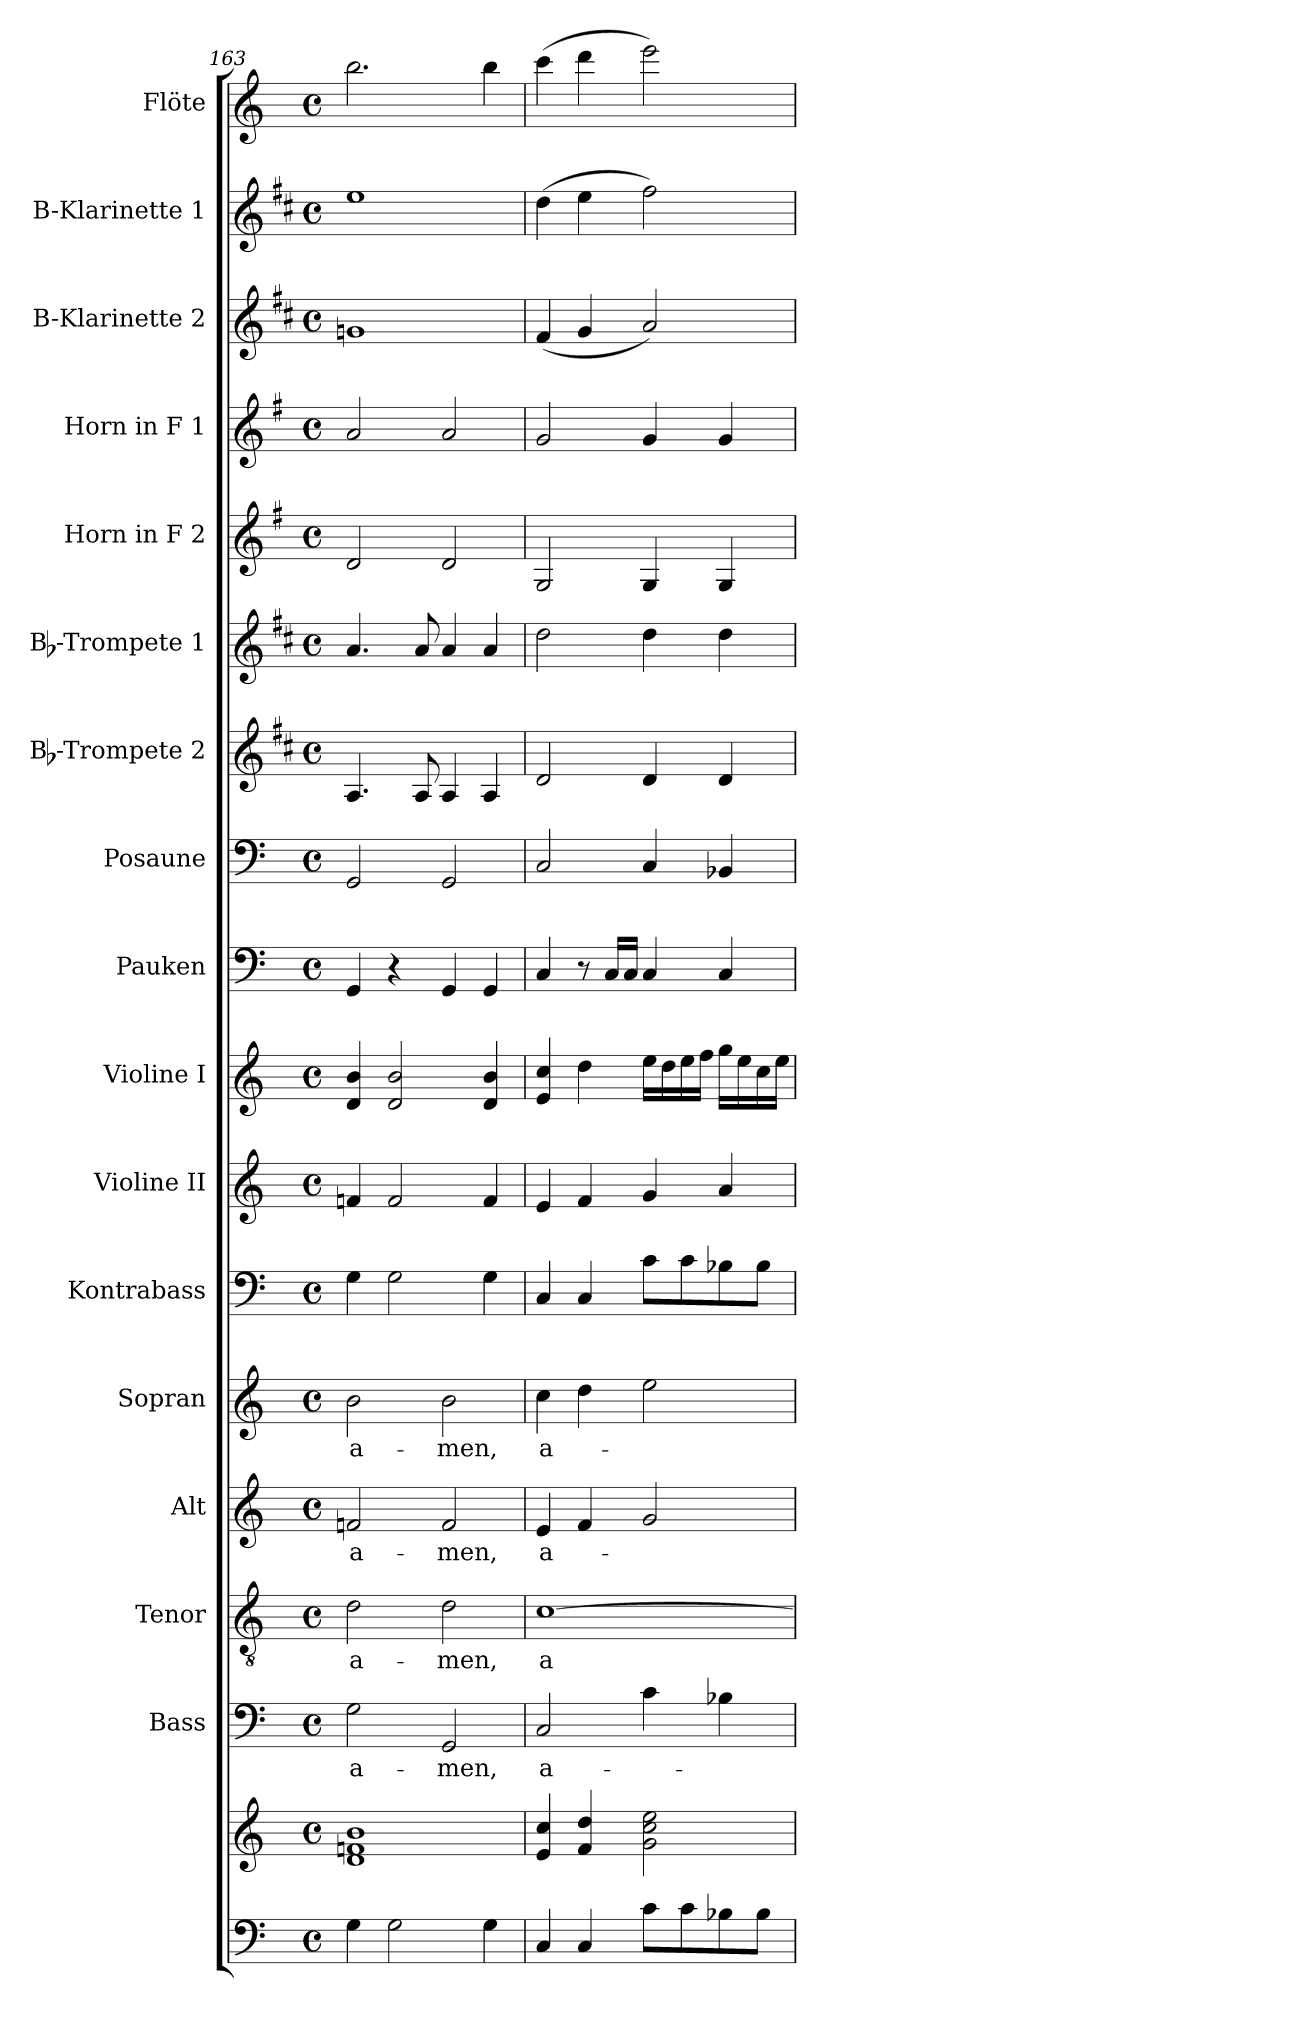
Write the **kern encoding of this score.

**kern	**kern	**kern	**text	**kern	**text	**kern	**text	**kern	**text	**kern	**kern	**kern	**kern	**kern	**kern	**kern	**kern	**kern	**kern	**kern	**kern
*part17	*part17	*part16	*part16	*part15	*part15	*part14	*part14	*part13	*part13	*part12	*part11	*part10	*part9	*part8	*part7	*part6	*part5	*part4	*part3	*part2	*part1
*staff18	*staff17	*staff16	*staff16	*staff15	*staff15	*staff14	*staff14	*staff13	*staff13	*staff12	*staff11	*staff10	*staff9	*staff8	*staff7	*staff6	*staff5	*staff4	*staff3	*staff2	*staff1
*	*	*I"Bass	*	*I"Tenor	*	*I"Alt	*	*I"Sopran	*	*I"Kontrabass	*I"Violine II	*I"Violine I	*I"Pauken	*I"Posaune	*I"Bb-Trompete 2	*I"Bb-Trompete 1	*I"Horn in F 2	*I"Horn in F 1	*I"B-Klarinette 2	*I"B-Klarinette 1	*I"Flöte
*	*	*I'B.	*	*I'T.	*	*I'A.	*	*I'S.	*	*I'Kb.	*I'Vl. II	*I'Vl. I	*I'Pk.	*I'Pos.	*I'Bb Trp. 2	*I'Bb Trp. 1	*I'Hrn. 2	*I'Hrn. 1	*I'B Kl. 2	*I'B Kl. 1	*I'Fl.
*clefF4	*clefG2	*clefF4	*	*clefGv2	*	*clefG2	*	*clefG2	*	*clefF4	*clefG2	*clefG2	*clefF4	*clefF4	*clefG2	*clefG2	*clefG2	*clefG2	*clefG2	*clefG2	*clefG2
*	*	*	*	*	*	*	*	*	*	*ITrd7c12	*	*	*	*	*ITrd1c2	*ITrd1c2	*ITrd4c7	*ITrd4c7	*ITrd1c2	*ITrd1c2	*
*k[]	*k[]	*k[]	*	*k[]	*	*k[]	*	*k[]	*	*k[]	*k[]	*k[]	*k[]	*k[]	*k[]	*k[]	*k[]	*k[]	*k[]	*k[]	*k[]
*C:	*C:	*C:	*	*C:	*	*C:	*	*C:	*	*C:	*C:	*C:	*C:	*C:	*C:	*C:	*C:	*C:	*C:	*C:	*C:
*M4/4	*M4/4	*M4/4	*	*M4/4	*	*M4/4	*	*M4/4	*	*M4/4	*M4/4	*M4/4	*M4/4	*M4/4	*M4/4	*M4/4	*M4/4	*M4/4	*M4/4	*M4/4	*M4/4
*met(c)	*met(c)	*met(c)	*	*met(c)	*	*met(c)	*	*met(c)	*	*met(c)	*met(c)	*met(c)	*met(c)	*met(c)	*met(c)	*met(c)	*met(c)	*met(c)	*met(c)	*met(c)	*met(c)
=163	=163	=163	=163	=163	=163	=163	=163	=163	=163	=163	=163	=163	=163	=163	=163	=163	=163	=163	=163	=163	=163
!	!	!	!LO:LY:b	!	!LO:LY:b	!	!LO:LY:b	!	!LO:LY:b	!	!	!	!	!	!	!	!	!	!	!	!
4G\	1d 1fn 1b	2G\	a-	2d\	a-	2fn/	a-	2b\	a-	4GG\	4fn/	4d/ 4b/	4GG/	2GG/	4.G/	4.g/	2G/	2d/	1fn	1dd	2.bb\
2G\	.	.	.	.	.	.	.	.	.	2GG\	2f/	2d/ 2b/	4r	.	.	.	.	.	.	.	.
.	.	.	.	.	.	.	.	.	.	.	.	.	.	.	8G/	8g/	.	.	.	.	.
!	!	!	!LO:LY:b	!	!LO:LY:b	!	!LO:LY:b	!	!LO:LY:b	!	!	!	!	!	!	!	!	!	!	!	!
.	.	2GG/	-men,	2d\	-men,	2f/	-men,	2b\	-men,	.	.	.	4GG/	2GG/	4G/	4g/	2G/	2d/	.	.	.
4G\	.	.	.	.	.	.	.	.	.	4GG\	4f/	4d/ 4b/	4GG/	.	4G/	4g/	.	.	.	.	4bb\
=164	=164	=164	=164	=164	=164	=164	=164	=164	=164	=164	=164	=164	=164	=164	=164	=164	=164	=164	=164	=164	=164
!	!	!	!LO:LY:b	!	!LO:LY:b	!	!LO:LY:b	!	!LO:LY:b	!	!	!	!	!	!	!	!	!	!	!	!
4C/	4e/ 4cc/	2C/	a-	[1c	a-	4e/	a-	4cc\	a-	4CC/	4e/	4e/ 4cc/	4C/	2C/	2c/	2cc\	2C/	2c/	(<4e/	(>4cc\	(>4ccc\
4C/	4f/ 4dd/	.	.	.	.	4f/	.	4dd\	.	4CC/	4f/	4dd\	8r	.	.	.	.	.	4f/	4dd\	4ddd\
.	.	.	.	.	.	.	.	.	.	.	.	.	16C/LL	.	.	.	.	.	.	.	.
.	.	.	.	.	.	.	.	.	.	.	.	.	16C/JJ	.	.	.	.	.	.	.	.
8c\L	2g\ 2cc\ 2ee\	4c\	.	.	.	2g/	.	2ee\	.	8C\L	4g/	16ee\LL	4C/	4C/	4c/	4cc\	4C/	4c/	2g/)	2ee\)	2eee\)
.	.	.	.	.	.	.	.	.	.	.	.	16dd\	.	.	.	.	.	.	.	.	.
8c\	.	.	.	.	.	.	.	.	.	8C\	.	16ee\	.	.	.	.	.	.	.	.	.
.	.	.	.	.	.	.	.	.	.	.	.	16ff\JJ	.	.	.	.	.	.	.	.	.
8B-X\	.	4B-X\	.	.	.	.	.	.	.	8BB-X\	4a/	16gg\LL	4C/	4BB-X/	4c/	4cc\	4C/	4c/	.	.	.
.	.	.	.	.	.	.	.	.	.	.	.	16ee\	.	.	.	.	.	.	.	.	.
8B-\J	.	.	.	.	.	.	.	.	.	8BB-\J	.	16cc\	.	.	.	.	.	.	.	.	.
.	.	.	.	.	.	.	.	.	.	.	.	16ee\JJ	.	.	.	.	.	.	.	.	.
=	=	=	=	=	=	=	=	=	=	=	=	=	=	=	=	=	=	=	=	=	=
*-	*-	*-	*-	*-	*-	*-	*-	*-	*-	*-	*-	*-	*-	*-	*-	*-	*-	*-	*-	*-	*-
